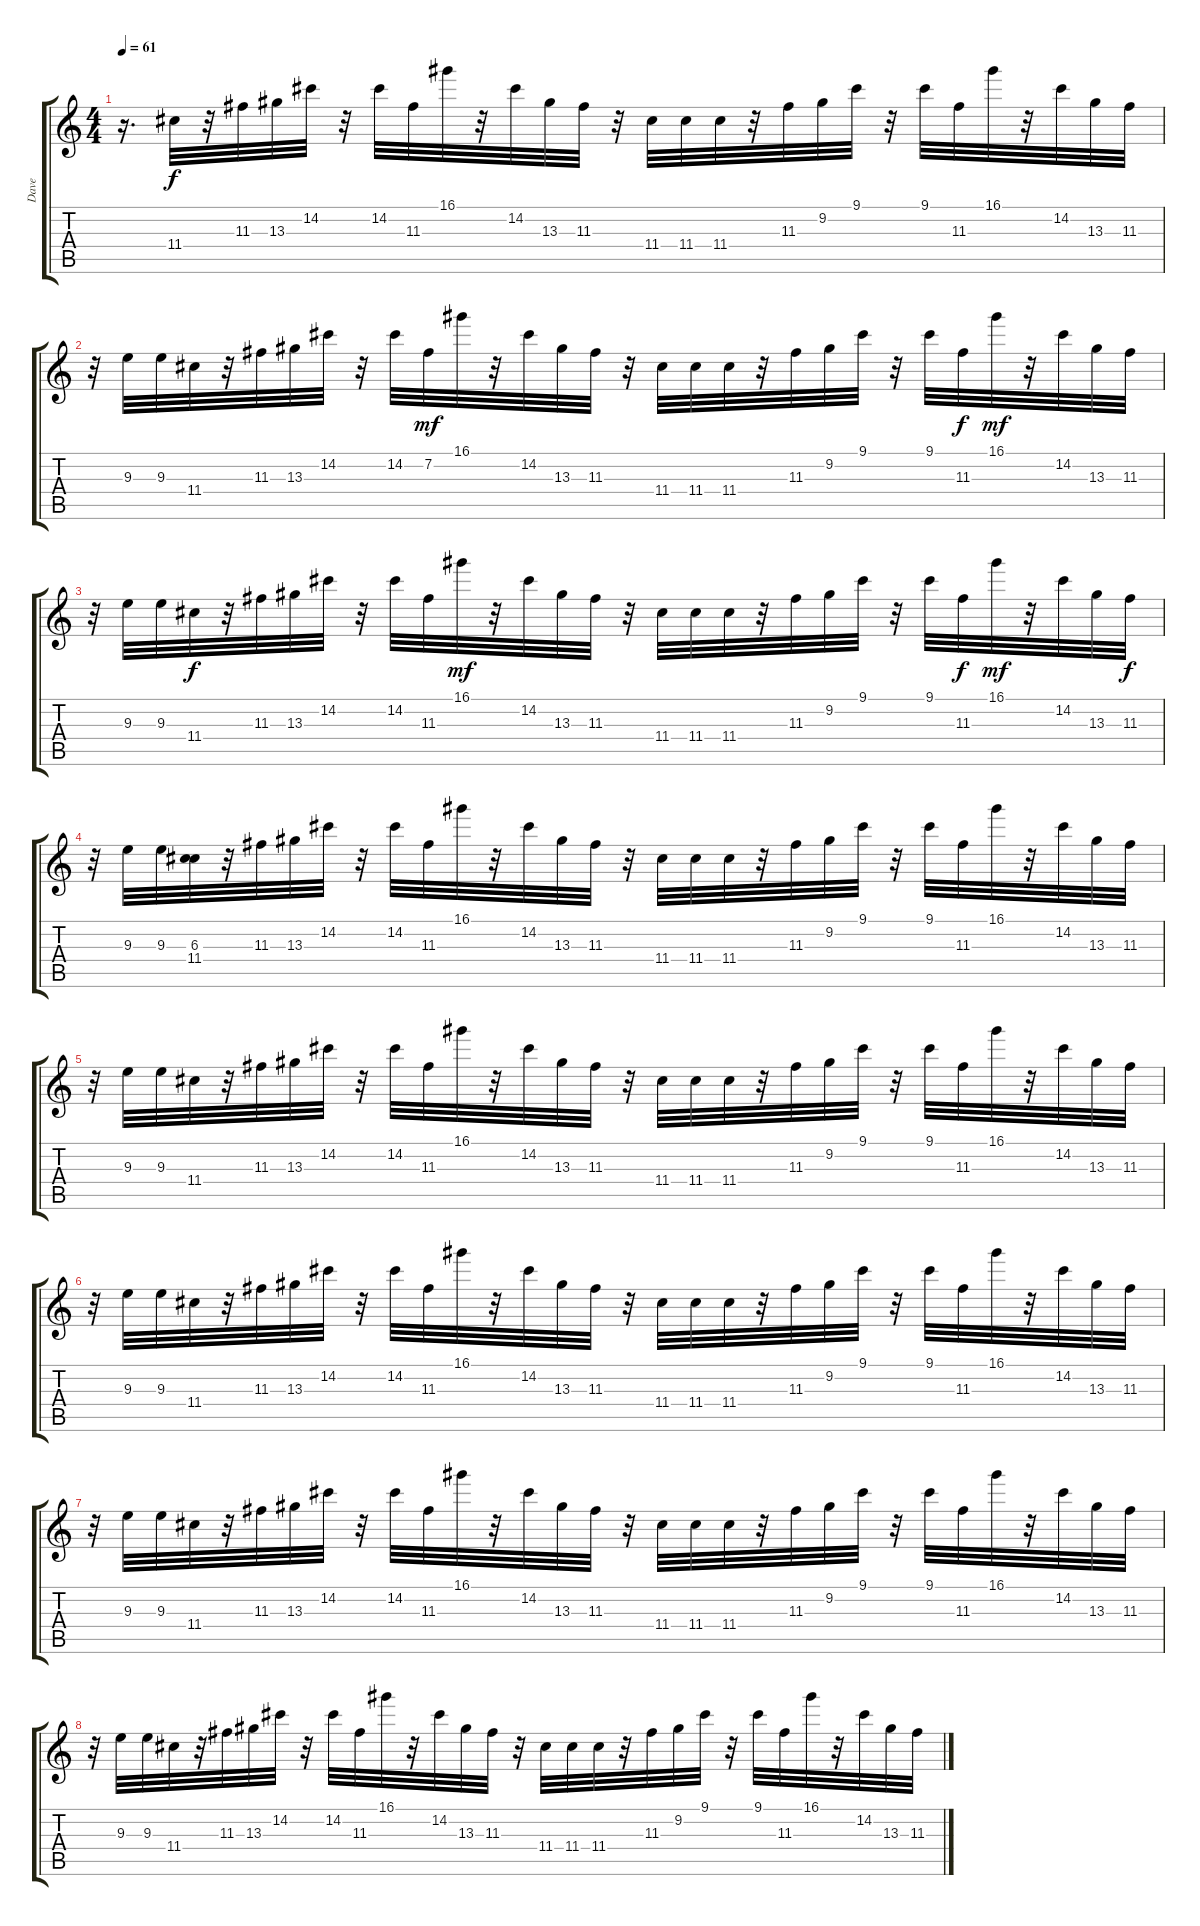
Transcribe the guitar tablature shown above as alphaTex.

\track ("Dave" "Dave") {instrument electricguitarjazz}
\staff {score tabs}
\tuning (E4 B3 G3 D3 A2 E2) {hide}
\ts (4 4)
\tempo 61
\clef g2
\ks c
r.16{d dy fff} 11.4.32{dy f instrument electricguitarjazz} r.32 11.3.32 13.3.32 14.2.32 r.32 14.2.32 11.3.32 16.1.32 r.32 14.2.32 13.3.32 11.3.32 r.32 11.4.32 11.4.32 11.4.32 r.32 11.3.32 9.2.32 9.1.32 r.32 9.1.32 11.3.32 16.1.32 r.32 14.2.32 13.3.32 11.3.32 |
r.32 9.3.32 9.3.32 11.4.32 r.32 11.3.32 13.3.32 14.2.32 r.32 14.2.32 7.2.32{dy mf} 16.1.32 r.32 14.2.32 13.3.32 11.3.32 r.32 11.4.32 11.4.32 11.4.32 r.32 11.3.32 9.2.32 9.1.32 r.32 9.1.32 11.3.32{dy f} 16.1.32{dy mf} r.32 14.2.32 13.3.32 11.3.32 |
r.32 9.3.32 9.3.32 11.4.32{dy f} r.32 11.3.32 13.3.32 14.2.32 r.32 14.2.32 11.3.32 16.1.32{dy mf} r.32 14.2.32 13.3.32 11.3.32 r.32 11.4.32 11.4.32 11.4.32 r.32 11.3.32 9.2.32 9.1.32 r.32 9.1.32 11.3.32{dy f} 16.1.32{dy mf} r.32 14.2.32 13.3.32 11.3.32{dy f} |
r.32 9.3.32 9.3.32 (6.3 11.4).32 r.32 11.3.32 13.3.32 14.2.32 r.32 14.2.32 11.3.32 16.1.32 r.32 14.2.32 13.3.32 11.3.32 r.32 11.4.32 11.4.32 11.4.32 r.32 11.3.32 9.2.32 9.1.32 r.32 9.1.32 11.3.32 16.1.32 r.32 14.2.32 13.3.32 11.3.32 |
r.32 9.3.32 9.3.32 11.4.32 r.32 11.3.32 13.3.32 14.2.32 r.32 14.2.32 11.3.32 16.1.32 r.32 14.2.32 13.3.32 11.3.32 r.32 11.4.32 11.4.32 11.4.32 r.32 11.3.32 9.2.32 9.1.32 r.32 9.1.32 11.3.32 16.1.32 r.32 14.2.32 13.3.32 11.3.32 |
r.32 9.3.32 9.3.32 11.4.32 r.32 11.3.32 13.3.32 14.2.32 r.32 14.2.32 11.3.32 16.1.32 r.32 14.2.32 13.3.32 11.3.32 r.32 11.4.32 11.4.32 11.4.32 r.32 11.3.32 9.2.32 9.1.32 r.32 9.1.32 11.3.32 16.1.32 r.32 14.2.32 13.3.32 11.3.32 |
r.32 9.3.32 9.3.32 11.4.32 r.32 11.3.32 13.3.32 14.2.32 r.32 14.2.32 11.3.32 16.1.32 r.32 14.2.32 13.3.32 11.3.32 r.32 11.4.32 11.4.32 11.4.32 r.32 11.3.32 9.2.32 9.1.32 r.32 9.1.32 11.3.32 16.1.32 r.32 14.2.32 13.3.32 11.3.32 |
r.32 9.3.32 9.3.32 11.4.32 r.32 11.3.32 13.3.32 14.2.32 r.32 14.2.32 11.3.32 16.1.32 r.32 14.2.32 13.3.32 11.3.32 r.32 11.4.32 11.4.32 11.4.32 r.32 11.3.32 9.2.32 9.1.32 r.32 9.1.32 11.3.32 16.1.32 r.32 14.2.32 13.3.32 11.3.32
